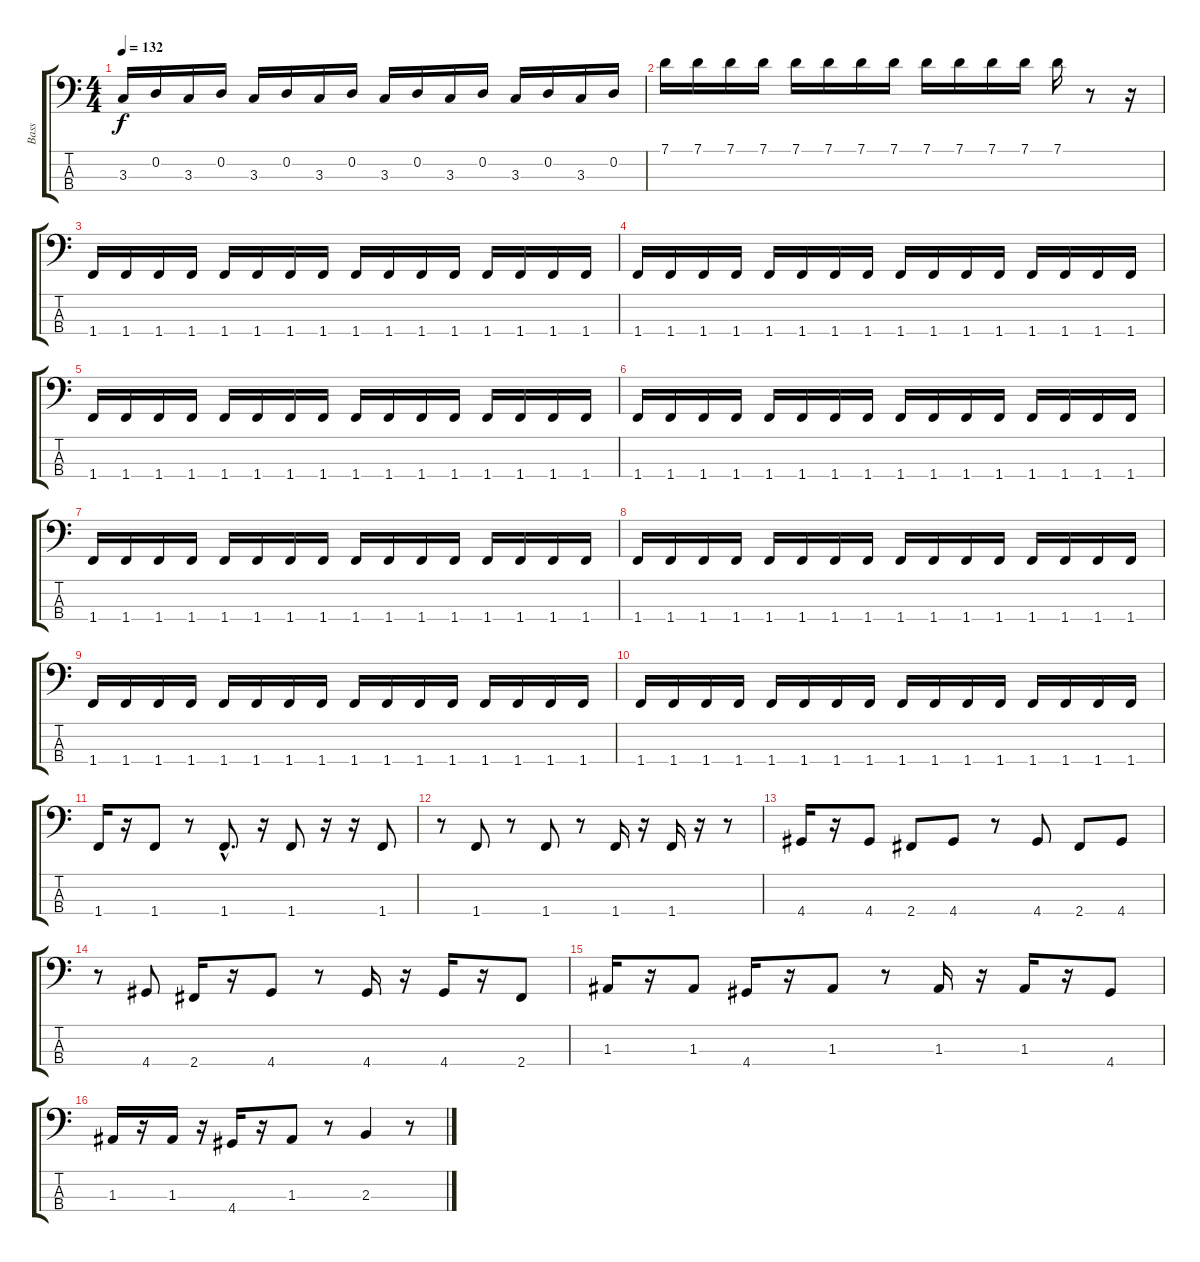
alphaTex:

\track ("Bass" "Bass") {instrument electricbasspick}
\staff {score tabs}
\tuning (G2 D2 A1 E1) {hide}
\ts (4 4)
\tempo 132
\clef f4
\ks c
3.3.16{dy f} 0.2.16 3.3.16 0.2.16 3.3.16 0.2.16 3.3.16 0.2.16 3.3.16 0.2.16 3.3.16 0.2.16 3.3.16 0.2.16 3.3.16 0.2.16 |
7.1.16 7.1.16 7.1.16 7.1.16 7.1.16 7.1.16 7.1.16 7.1.16 7.1.16 7.1.16 7.1.16 7.1.16 7.1.16 r.8 r.16 |
1.4.16 1.4.16 1.4.16 1.4.16 1.4.16 1.4.16 1.4.16 1.4.16 1.4.16 1.4.16 1.4.16 1.4.16 1.4.16 1.4.16 1.4.16 1.4.16 |
1.4.16 1.4.16 1.4.16 1.4.16 1.4.16 1.4.16 1.4.16 1.4.16 1.4.16 1.4.16 1.4.16 1.4.16 1.4.16 1.4.16 1.4.16 1.4.16 |
1.4.16 1.4.16 1.4.16 1.4.16 1.4.16 1.4.16 1.4.16 1.4.16 1.4.16 1.4.16 1.4.16 1.4.16 1.4.16 1.4.16 1.4.16 1.4.16 |
1.4.16 1.4.16 1.4.16 1.4.16 1.4.16 1.4.16 1.4.16 1.4.16 1.4.16 1.4.16 1.4.16 1.4.16 1.4.16 1.4.16 1.4.16 1.4.16 |
1.4.16 1.4.16 1.4.16 1.4.16 1.4.16 1.4.16 1.4.16 1.4.16 1.4.16 1.4.16 1.4.16 1.4.16 1.4.16 1.4.16 1.4.16 1.4.16 |
1.4.16 1.4.16 1.4.16 1.4.16 1.4.16 1.4.16 1.4.16 1.4.16 1.4.16 1.4.16 1.4.16 1.4.16 1.4.16 1.4.16 1.4.16 1.4.16 |
1.4.16 1.4.16 1.4.16 1.4.16 1.4.16 1.4.16 1.4.16 1.4.16 1.4.16 1.4.16 1.4.16 1.4.16 1.4.16 1.4.16 1.4.16 1.4.16 |
1.4.16 1.4.16 1.4.16 1.4.16 1.4.16 1.4.16 1.4.16 1.4.16 1.4.16 1.4.16 1.4.16 1.4.16 1.4.16 1.4.16 1.4.16 1.4.16 |
1.4.16 r.16 1.4.8 r.8 1.4{hac}.8{d} r.16 1.4.8 r.16 r.16 1.4.8 |
r.8 1.4.8 r.8 1.4.8 r.8 1.4.16 r.16 1.4.16 r.16 r.8 |
4.4.16 r.16 4.4.8 2.4.8 4.4.8 r.8 4.4.8 2.4.8 4.4.8 |
r.8 4.4.8 2.4.16 r.16 4.4.8 r.8 4.4.16 r.16 4.4.16 r.16 2.4.8 |
1.3.16 r.16 1.3.8 4.4.16 r.16 1.3.8 r.8 1.3.16 r.16 1.3.16 r.16 4.4.8 |
1.3.16 r.16 1.3.16 r.16 4.4.16 r.16 1.3.8 r.8 2.3.4 r.8
